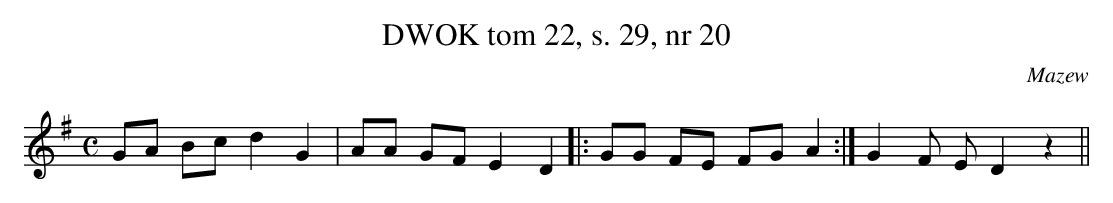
X:1
T: DWOK tom 22, s. 29, nr 20
O: Mazew
L: 1/16
M: C
K: G
G2A2 B2c2 d4 G4 | A2A2 G2F2 E4 D4 |: G2G2 F2E2 F2G2 A4:| G4 F2 E2 D4 z4 ||
